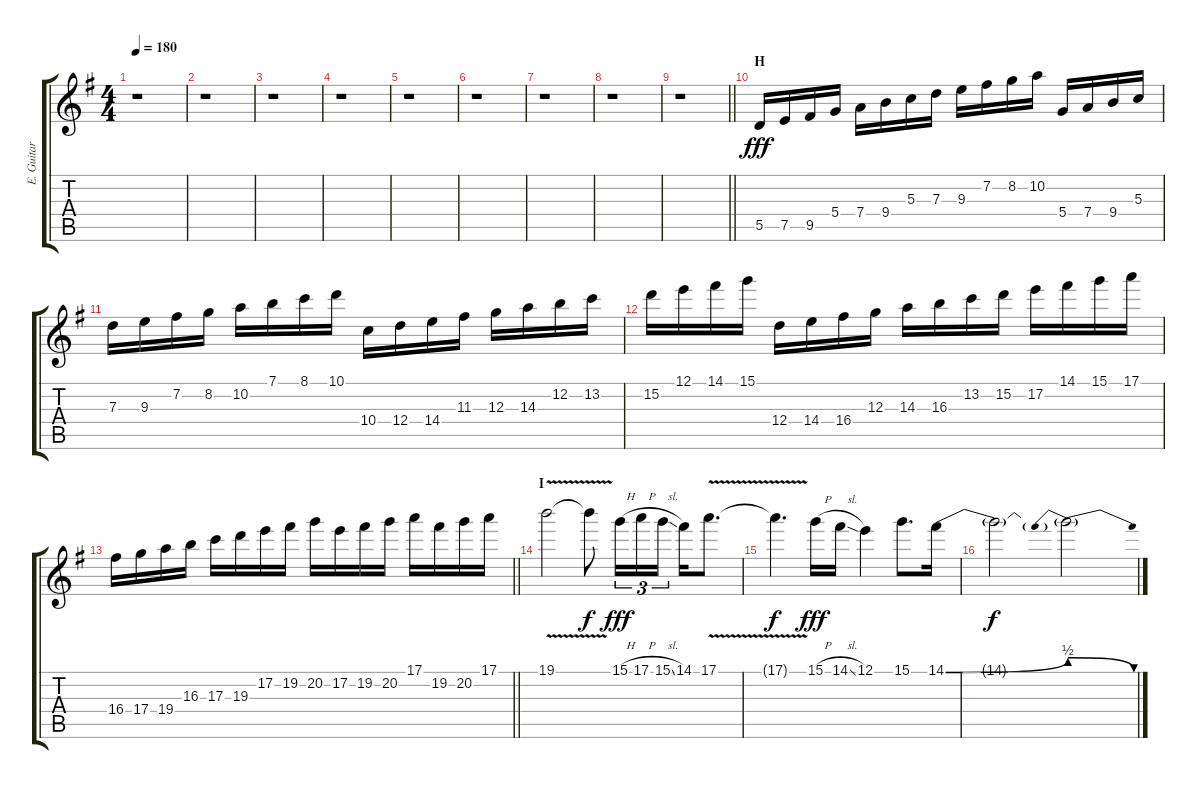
\track ("E. Guitar III" "E. Guitar ") {instrument overdrivenguitar}
\staff {score tabs}
\tuning (E4 B3 G3 D3 A2 E2) {hide}
\ts (4 4)
\tempo 180
\clef g2
\ks g
r.1{dy fff} |
r.1 |
r.1 |
r.1 |
r.1 |
r.1 |
r.1 |
r.1 |
\barLineRight lightlight
r.1 |
\section ("" "H")
5.5.16 7.5.16 9.5.16 5.4.16 7.4.16 9.4.16 5.3.16 7.3.16 9.3.16 7.2.16 8.2.16 10.2.16 5.4.16 7.4.16 9.4.16 5.3.16 |
7.3.16 9.3.16 7.2.16 8.2.16 10.2.16 7.1.16 8.1.16 10.1.16 10.4.16 12.4.16 14.4.16 11.3.16 12.3.16 14.3.16 12.2.16 13.2.16 |
15.2.16 12.1.16 14.1.16 15.1.16 12.4.16 14.4.16 16.4.16 12.3.16 14.3.16 16.3.16 13.2.16 15.2.16 17.2.16 14.1.16 15.1.16 17.1.16 |
\barLineRight lightlight
16.4.16 17.4.16 19.4.16 16.3.16 17.3.16 19.3.16 17.2.16 19.2.16 20.2.16 17.2.16 19.2.16 20.2.16 17.1.16 19.2.16 20.2.16 17.1.16 |
\section ("" "I")
19.1{v}.2 19.1{t}.8{dy f} 15.1{h}.16{tu (3 2) dy fff} 17.1{h}.16{tu (3 2)} 15.1{sl}.16{tu (3 2)} 14.1.16 17.1{v}.8{d} |
17.1{t}.4{d dy f} 15.1{h}.16{dy fff} 14.1{sl}.16 12.1.4 15.1.8{d} 14.1{be (bend 0 0 60 2)}.16 |
14.1{t}.2{dy f} 14.1{be (prebendrelease 0 2 60 0) t}.2
